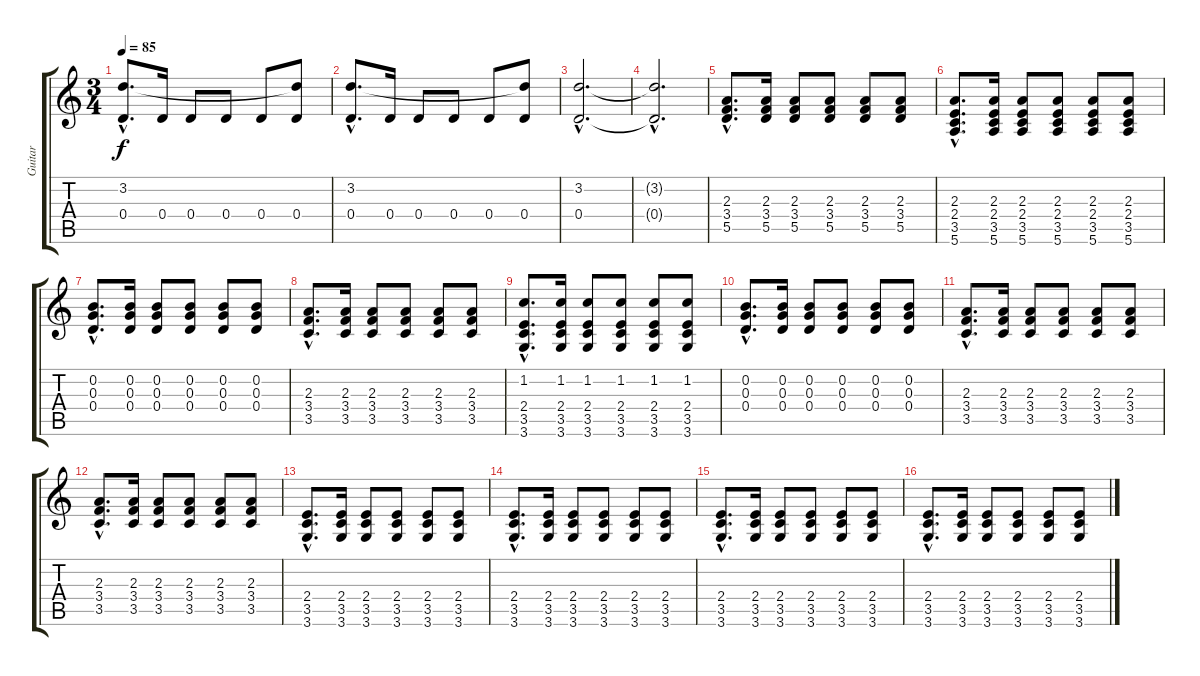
\track ("Guitar" "Guitar") {instrument acousticguitarnylon}
\staff {score tabs}
\tuning (E4 B3 G3 D3 A2 E2) {hide}
\ts (3 4)
\tempo 85
\clef g2
\ks c
(3.2{hac} 0.4{hac}).8{d dy f} 0.4.16 0.4.8 0.4.8 0.4.8 (3.2{t} 0.4).8 |
(3.2{hac} 0.4{hac}).8{d} 0.4.16 0.4.8 0.4.8 0.4.8 (3.2{t} 0.4).8 |
(3.2{hac} 0.4{hac}).2{d} |
(3.2{hac t} 0.4{hac t}).2{d} |
(2.3{hac} 3.4{hac} 5.5{hac}).8{d} (2.3 3.4 5.5).16 (2.3 3.4 5.5).8 (2.3 3.4 5.5).8 (2.3 3.4 5.5).8 (2.3 3.4 5.5).8 |
(2.3{hac} 2.4{hac} 3.5{hac} 5.6{hac}).8{d} (2.3 2.4 3.5 5.6).16 (2.3 2.4 3.5 5.6).8 (2.3 2.4 3.5 5.6).8 (2.3 2.4 3.5 5.6).8 (2.3 2.4 3.5 5.6).8 |
(0.2{hac} 0.3{hac} 0.4{hac}).8{d} (0.2 0.3 0.4).16 (0.2 0.3 0.4).8 (0.2 0.3 0.4).8 (0.2 0.3 0.4).8 (0.2 0.3 0.4).8 |
(2.3{hac} 3.4{hac} 3.5{hac}).8{d} (2.3 3.4 3.5).16 (2.3 3.4 3.5).8 (2.3 3.4 3.5).8 (2.3 3.4 3.5).8 (2.3 3.4 3.5).8 |
(1.2{hac} 2.4{hac} 3.5{hac} 3.6{hac}).8{d} (1.2 2.4 3.5 3.6).16 (1.2 2.4 3.5 3.6).8 (1.2 2.4 3.5 3.6).8 (1.2 2.4 3.5 3.6).8 (1.2 2.4 3.5 3.6).8 |
(0.2{hac} 0.3{hac} 0.4{hac}).8{d} (0.2 0.3 0.4).16 (0.2 0.3 0.4).8 (0.2 0.3 0.4).8 (0.2 0.3 0.4).8 (0.2 0.3 0.4).8 |
(2.3{hac} 3.4{hac} 3.5{hac}).8{d} (2.3 3.4 3.5).16 (2.3 3.4 3.5).8 (2.3 3.4 3.5).8 (2.3 3.4 3.5).8 (2.3 3.4 3.5).8 |
(2.3{hac} 3.4{hac} 3.5{hac}).8{d} (2.3 3.4 3.5).16 (2.3 3.4 3.5).8 (2.3 3.4 3.5).8 (2.3 3.4 3.5).8 (2.3 3.4 3.5).8 |
(2.4{hac} 3.5{hac} 3.6{hac}).8{d} (2.4 3.5 3.6).16 (2.4 3.5 3.6).8 (2.4 3.5 3.6).8 (2.4 3.5 3.6).8 (2.4 3.5 3.6).8 |
(2.4{hac} 3.5{hac} 3.6{hac}).8{d} (2.4 3.5 3.6).16 (2.4 3.5 3.6).8 (2.4 3.5 3.6).8 (2.4 3.5 3.6).8 (2.4 3.5 3.6).8 |
(2.4{hac} 3.5{hac} 3.6{hac}).8{d} (2.4 3.5 3.6).16 (2.4 3.5 3.6).8 (2.4 3.5 3.6).8 (2.4 3.5 3.6).8 (2.4 3.5 3.6).8 |
(2.4{hac} 3.5{hac} 3.6{hac}).8{d} (2.4 3.5 3.6).16 (2.4 3.5 3.6).8 (2.4 3.5 3.6).8 (2.4 3.5 3.6).8 (2.4 3.5 3.6).8
